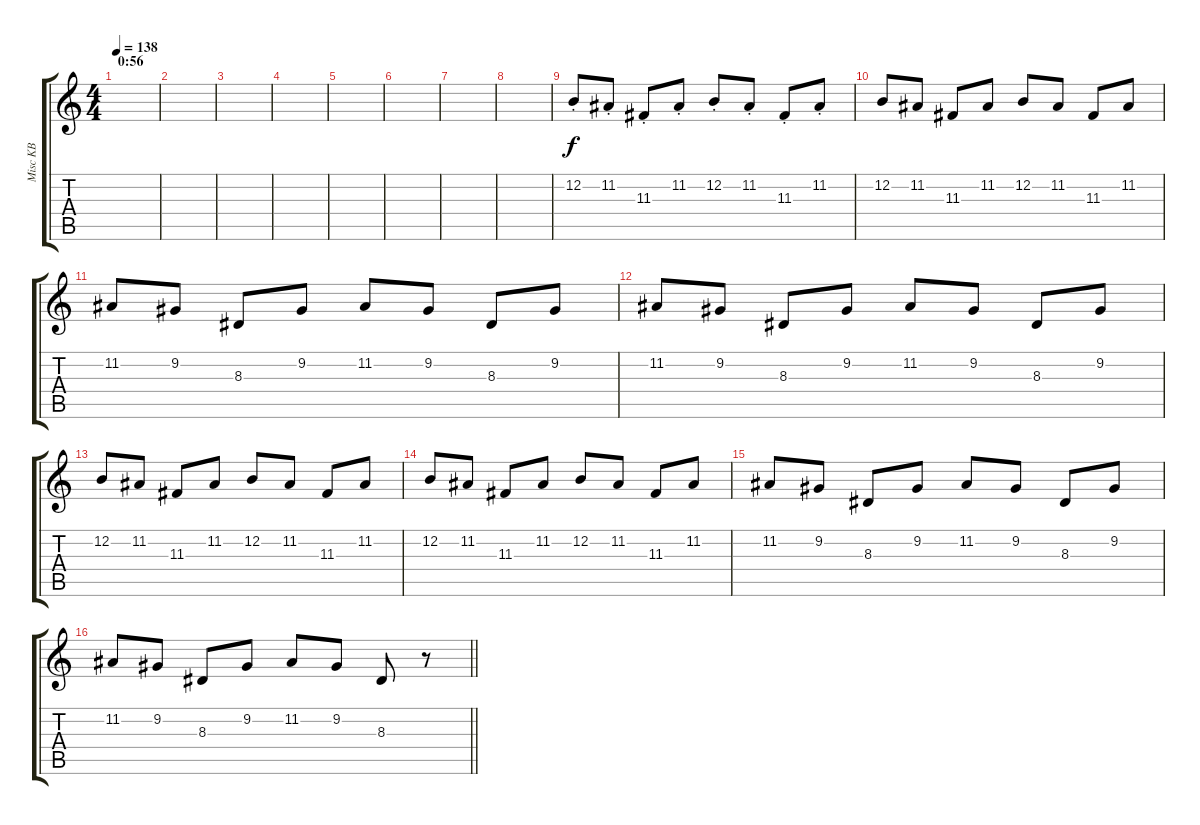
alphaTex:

\track ("Misc KB" "Misc KB") {instrument pad7halo}
\staff {score tabs}
\tuning (E4 B3 G3 D3 A2 E2) {hide}
\ts (4 4)
\section ("" "0:56")
\tempo 138
\clef g2
\ks c
|
|
|
|
|
|
|
|
12.2{st}.8 11.2{st}.8 11.3{st}.8 11.2{st}.8 12.2{st}.8 11.2{st}.8 11.3{st}.8 11.2{st}.8 |
12.2.8 11.2.8 11.3.8 11.2.8 12.2.8 11.2.8 11.3.8 11.2.8 |
11.2.8 9.2.8 8.3.8 9.2.8 11.2.8 9.2.8 8.3.8 9.2.8 |
11.2.8 9.2.8 8.3.8 9.2.8 11.2.8 9.2.8 8.3.8 9.2.8 |
12.2.8 11.2.8 11.3.8 11.2.8 12.2.8 11.2.8 11.3.8 11.2.8 |
12.2.8 11.2.8 11.3.8 11.2.8 12.2.8 11.2.8 11.3.8 11.2.8 |
11.2.8 9.2.8 8.3.8 9.2.8 11.2.8 9.2.8 8.3.8 9.2.8 |
\barLineRight lightlight
11.2.8 9.2.8 8.3.8 9.2.8 11.2.8 9.2.8 8.3.8 r.8
